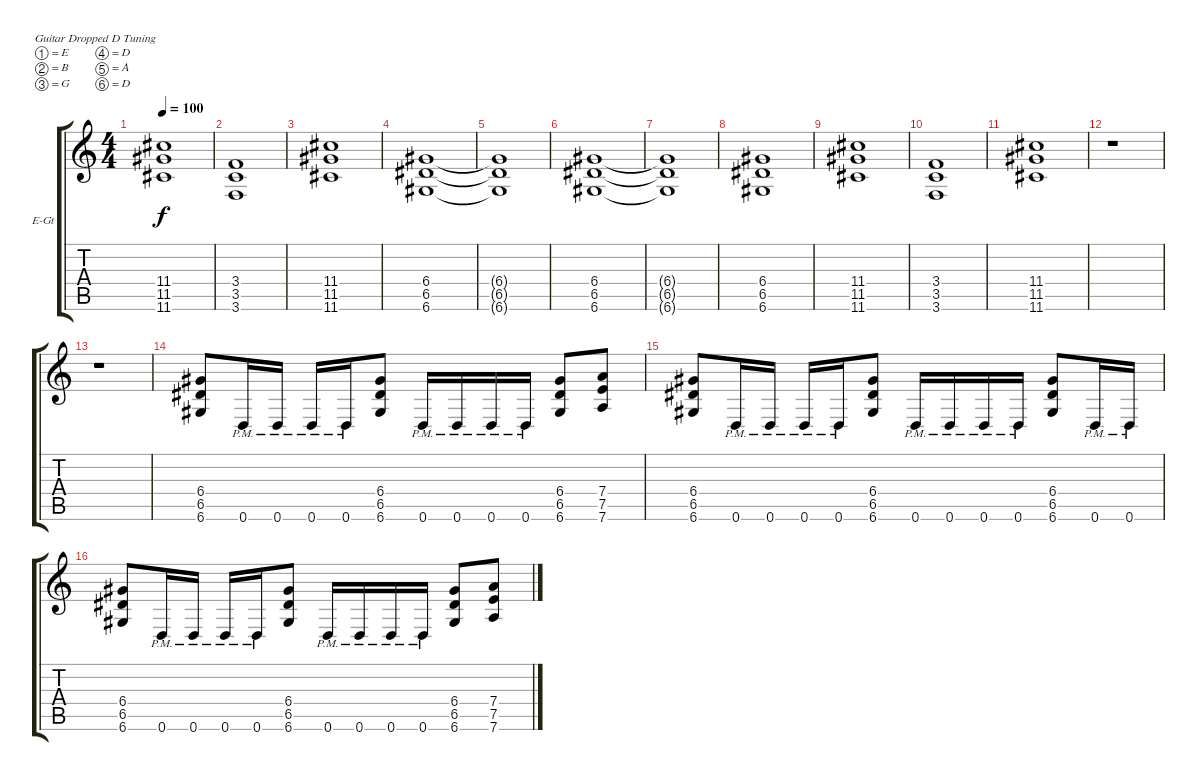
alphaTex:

\bracketExtendMode groupsimilarinstruments
\firstSystemTrackNameOrientation horizontal
\otherSystemsTrackNameOrientation horizontal
\track ("Distortion-guitar (Paul)" "E-Gt") {instrument distortionguitar}
\staff {score tabs}
\tuning (E4 B3 G3 D3 A2 D2)
\ts (4 4)
\tempo 100
\clef g2
\ks c
(11.4 11.5 11.6).1{dy f} |
(3.4 3.5 3.6).1 |
(11.4 11.5 11.6).1 |
(6.4 6.5 6.6).1 |
(6.4{t} 6.5{t} 6.6{t}).1 |
(6.4 6.5 6.6).1 |
(6.4{t} 6.5{t} 6.6{t}).1 |
(6.4 6.5 6.6).1 |
(11.4 11.5 11.6).1 |
(3.4 3.5 3.6).1 |
(11.4 11.5 11.6).1 |
r.1 |
r.1 |
(6.4 6.5 6.6).8 0.6{pm}.16 0.6{pm}.16 0.6{pm}.16 0.6{pm}.16 (6.4 6.5 6.6).8 0.6{pm}.16 0.6{pm}.16 0.6{pm}.16 0.6{pm}.16 (6.4 6.5 6.6).8 (7.4 7.5 7.6).8 |
(6.4 6.5 6.6).8 0.6{pm}.16 0.6{pm}.16 0.6{pm}.16 0.6{pm}.16 (6.4 6.5 6.6).8 0.6{pm}.16 0.6{pm}.16 0.6{pm}.16 0.6{pm}.16 (6.4 6.5 6.6).8 0.6{pm}.16 0.6{pm}.16 |
(6.4 6.5 6.6).8 0.6{pm}.16 0.6{pm}.16 0.6{pm}.16 0.6{pm}.16 (6.4 6.5 6.6).8 0.6{pm}.16 0.6{pm}.16 0.6{pm}.16 0.6{pm}.16 (6.4 6.5 6.6).8 (7.4 7.5 7.6).8
